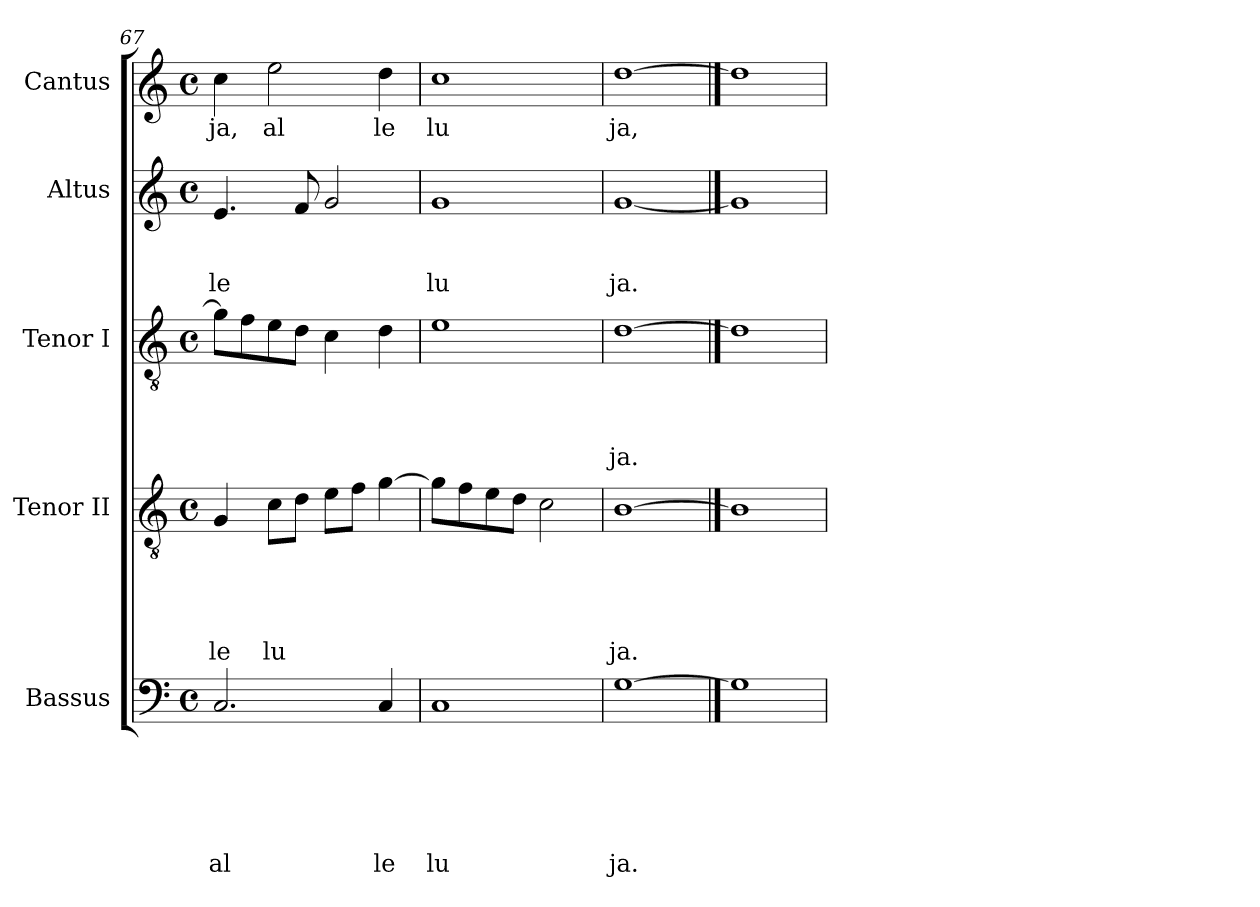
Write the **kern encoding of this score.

**kern	**text	**text	**text	**text	**text	**text	**kern	**text	**text	**text	**text	**text	**kern	**text	**text	**text	**text	**kern	**text	**text	**text	**kern	**text
*part5	*part5	*part5	*part5	*part5	*part5	*part5	*part4	*part4	*part4	*part4	*part4	*part4	*part3	*part3	*part3	*part3	*part3	*part2	*part2	*part2	*part2	*part1	*part1
*staff5	*staff5	*staff5	*staff5	*staff5	*staff5	*staff5	*staff4	*staff4	*staff4	*staff4	*staff4	*staff4	*staff3	*staff3	*staff3	*staff3	*staff3	*staff2	*staff2	*staff2	*staff2	*staff1	*staff1
*I"Bassus	*	*	*	*	*	*	*I"Tenor II	*	*	*	*	*	*I"Tenor I	*	*	*	*	*I"Altus	*	*	*	*I"Cantus	*
*clefF4	*	*	*	*	*	*	*clefGv2	*	*	*	*	*	*clefGv2	*	*	*	*	*clefG2	*	*	*	*clefG2	*
*k[]	*	*	*	*	*	*	*k[]	*	*	*	*	*	*k[]	*	*	*	*	*k[]	*	*	*	*k[]	*
*C:	*	*	*	*	*	*	*C:	*	*	*	*	*	*C:	*	*	*	*	*C:	*	*	*	*C:	*
*M4/4	*	*	*	*	*	*	*M4/4	*	*	*	*	*	*M4/4	*	*	*	*	*M4/4	*	*	*	*M4/4	*
*met(c)	*	*	*	*	*	*	*met(c)	*	*	*	*	*	*met(c)	*	*	*	*	*met(c)	*	*	*	*met(c)	*
=67	=67	=67	=67	=67	=67	=67	=67	=67	=67	=67	=67	=67	=67	=67	=67	=67	=67	=67	=67	=67	=67	=67	=67
!	!	!	!	!	!	!LO:LY:b	!	!	!	!	!	!LO:LY:b	!	!	!	!	!	!	!	!	!LO:LY:b	!	!LO:LY:b
2.C/	.	.	.	.	.	al	4G/	.	.	.	.	le	8g\L]	.	.	.	.	4.e/	.	.	le	4cc\	ja,
.	.	.	.	.	.	.	.	.	.	.	.	.	8f\	.	.	.	.	.	.	.	.	.	.
!	!	!	!	!	!	!	!	!	!	!	!	!LO:LY:b	!	!	!	!	!	!	!	!	!	!	!LO:LY:b
.	.	.	.	.	.	.	8c\L	.	.	.	.	lu	8e\	.	.	.	.	.	.	.	.	2ee\	al
.	.	.	.	.	.	.	8d\J	.	.	.	.	.	8d\J	.	.	.	.	8f/	.	.	.	.	.
.	.	.	.	.	.	.	8e\L	.	.	.	.	.	4c\	.	.	.	.	2g/	.	.	.	.	.
.	.	.	.	.	.	.	8f\J	.	.	.	.	.	.	.	.	.	.	.	.	.	.	.	.
!	!	!	!	!	!	!LO:LY:b	!	!	!	!	!	!	!	!	!	!	!	!	!	!	!	!	!LO:LY:b
4C/	.	.	.	.	.	le	[>4g\	.	.	.	.	.	4d\	.	.	.	.	.	.	.	.	4dd\	le
=68	=68	=68	=68	=68	=68	=68	=68	=68	=68	=68	=68	=68	=68	=68	=68	=68	=68	=68	=68	=68	=68	=68	=68
!	!	!	!	!	!	!LO:LY:b	!	!	!	!	!	!	!	!	!	!	!	!	!	!	!LO:LY:b	!	!LO:LY:b
1C	.	.	.	.	.	lu	8g\L]	.	.	.	.	.	1e	.	.	.	.	1g	.	.	lu	1cc	lu
.	.	.	.	.	.	.	8f\	.	.	.	.	.	.	.	.	.	.	.	.	.	.	.	.
.	.	.	.	.	.	.	8e\	.	.	.	.	.	.	.	.	.	.	.	.	.	.	.	.
.	.	.	.	.	.	.	8d\J	.	.	.	.	.	.	.	.	.	.	.	.	.	.	.	.
.	.	.	.	.	.	.	2c\	.	.	.	.	.	.	.	.	.	.	.	.	.	.	.	.
=69	=69	=69	=69	=69	=69	=69	=69	=69	=69	=69	=69	=69	=69	=69	=69	=69	=69	=69	=69	=69	=69	=69	=69
!	!	!	!	!	!	!LO:LY:b	!	!	!	!	!	!LO:LY:b	!	!	!	!	!LO:LY:b	!	!	!	!LO:LY:b	!	!LO:LY:b
[1G	.	.	.	.	.	ja.	[1B	.	.	.	.	ja.	[1d	.	.	.	-ja.	[1g	.	.	ja.	[1dd	ja,
==70	==70	==70	==70	==70	==70	==70	==70	==70	==70	==70	==70	==70	==70	==70	==70	==70	==70	==70	==70	==70	==70	==70	==70
1G]	.	.	.	.	.	.	1B]	.	.	.	.	.	1d]	.	.	.	.	1g]	.	.	.	1dd]	.
=	=	=	=	=	=	=	=	=	=	=	=	=	=	=	=	=	=	=	=	=	=	=	=
*-	*-	*-	*-	*-	*-	*-	*-	*-	*-	*-	*-	*-	*-	*-	*-	*-	*-	*-	*-	*-	*-	*-	*-
